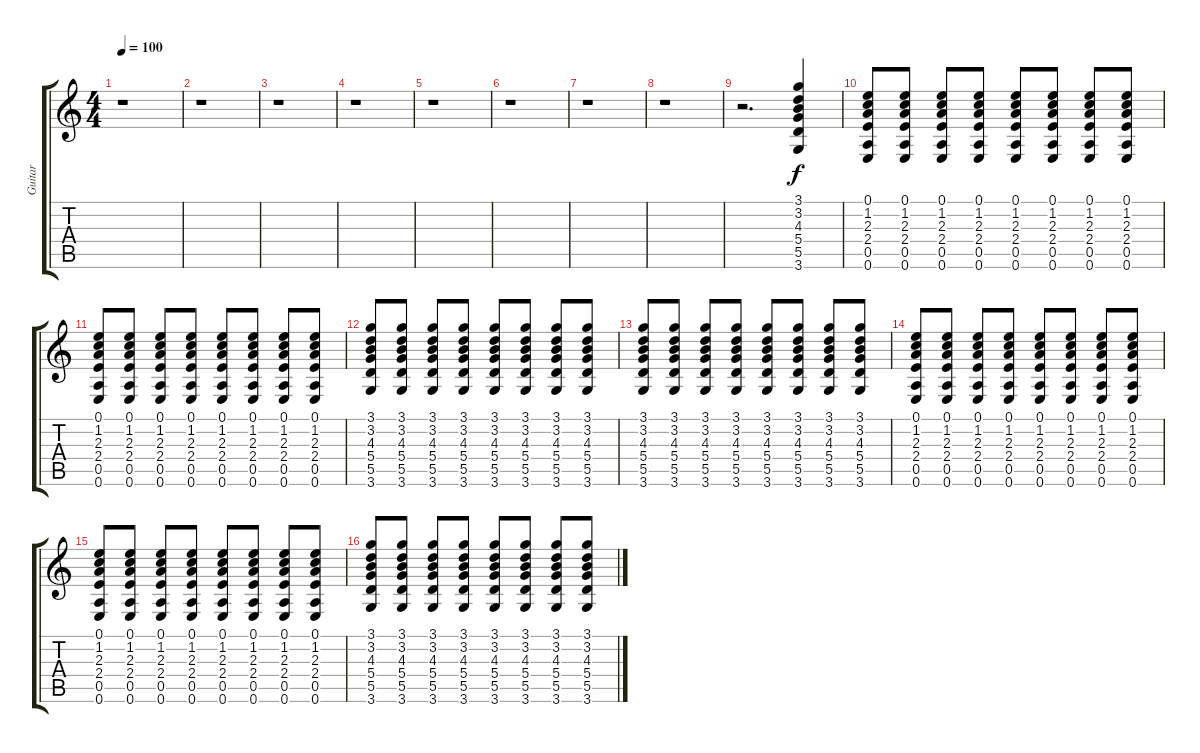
\track ("Guitar" "Guitar") {instrument acousticguitarnylon}
\staff {score tabs}
\tuning (E4 B3 G3 D3 A2 E2) {hide}
\ts (4 4)
\tempo 100
\clef g2
\ks c
r.1{dy f instrument acousticguitarnylon} |
r.1 |
r.1 |
r.1 |
r.1 |
r.1 |
r.1 |
r.1 |
r.2{d} (3.1 3.2 4.3 5.4 5.5 3.6).4 |
(0.1 1.2 2.3 2.4 0.5 0.6).8 (0.1 1.2 2.3 2.4 0.5 0.6).8 (0.1 1.2 2.3 2.4 0.5 0.6).8 (0.1 1.2 2.3 2.4 0.5 0.6).8 (0.1 1.2 2.3 2.4 0.5 0.6).8 (0.1 1.2 2.3 2.4 0.5 0.6).8 (0.1 1.2 2.3 2.4 0.5 0.6).8 (0.1 1.2 2.3 2.4 0.5 0.6).8 |
(0.1 1.2 2.3 2.4 0.5 0.6).8 (0.1 1.2 2.3 2.4 0.5 0.6).8 (0.1 1.2 2.3 2.4 0.5 0.6).8 (0.1 1.2 2.3 2.4 0.5 0.6).8 (0.1 1.2 2.3 2.4 0.5 0.6).8 (0.1 1.2 2.3 2.4 0.5 0.6).8 (0.1 1.2 2.3 2.4 0.5 0.6).8 (0.1 1.2 2.3 2.4 0.5 0.6).8 |
(3.1 3.2 4.3 5.4 5.5 3.6).8 (3.1 3.2 4.3 5.4 5.5 3.6).8 (3.1 3.2 4.3 5.4 5.5 3.6).8 (3.1 3.2 4.3 5.4 5.5 3.6).8 (3.1 3.2 4.3 5.4 5.5 3.6).8 (3.1 3.2 4.3 5.4 5.5 3.6).8 (3.1 3.2 4.3 5.4 5.5 3.6).8 (3.1 3.2 4.3 5.4 5.5 3.6).8 |
(3.1 3.2 4.3 5.4 5.5 3.6).8 (3.1 3.2 4.3 5.4 5.5 3.6).8 (3.1 3.2 4.3 5.4 5.5 3.6).8 (3.1 3.2 4.3 5.4 5.5 3.6).8 (3.1 3.2 4.3 5.4 5.5 3.6).8 (3.1 3.2 4.3 5.4 5.5 3.6).8 (3.1 3.2 4.3 5.4 5.5 3.6).8 (3.1 3.2 4.3 5.4 5.5 3.6).8 |
(0.1 1.2 2.3 2.4 0.5 0.6).8 (0.1 1.2 2.3 2.4 0.5 0.6).8 (0.1 1.2 2.3 2.4 0.5 0.6).8 (0.1 1.2 2.3 2.4 0.5 0.6).8 (0.1 1.2 2.3 2.4 0.5 0.6).8 (0.1 1.2 2.3 2.4 0.5 0.6).8 (0.1 1.2 2.3 2.4 0.5 0.6).8 (0.1 1.2 2.3 2.4 0.5 0.6).8 |
(0.1 1.2 2.3 2.4 0.5 0.6).8 (0.1 1.2 2.3 2.4 0.5 0.6).8 (0.1 1.2 2.3 2.4 0.5 0.6).8 (0.1 1.2 2.3 2.4 0.5 0.6).8 (0.1 1.2 2.3 2.4 0.5 0.6).8 (0.1 1.2 2.3 2.4 0.5 0.6).8 (0.1 1.2 2.3 2.4 0.5 0.6).8 (0.1 1.2 2.3 2.4 0.5 0.6).8 |
(3.1 3.2 4.3 5.4 5.5 3.6).8 (3.1 3.2 4.3 5.4 5.5 3.6).8 (3.1 3.2 4.3 5.4 5.5 3.6).8 (3.1 3.2 4.3 5.4 5.5 3.6).8 (3.1 3.2 4.3 5.4 5.5 3.6).8 (3.1 3.2 4.3 5.4 5.5 3.6).8 (3.1 3.2 4.3 5.4 5.5 3.6).8 (3.1 3.2 4.3 5.4 5.5 3.6).8
